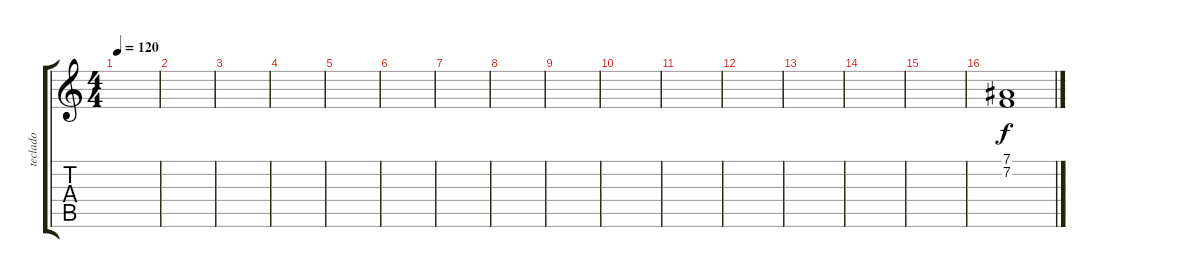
\track ("teclado" "teclado") {instrument stringensemble2}
\staff {score tabs}
\tuning (Eb4 Bb3 Gb3 Db3 Ab2 Eb2) {hide}
\ts (4 4)
\tempo 120
\clef g2
\ks c
|
|
|
|
|
|
|
|
|
|
|
|
|
|
|
(7.1 7.2).1
